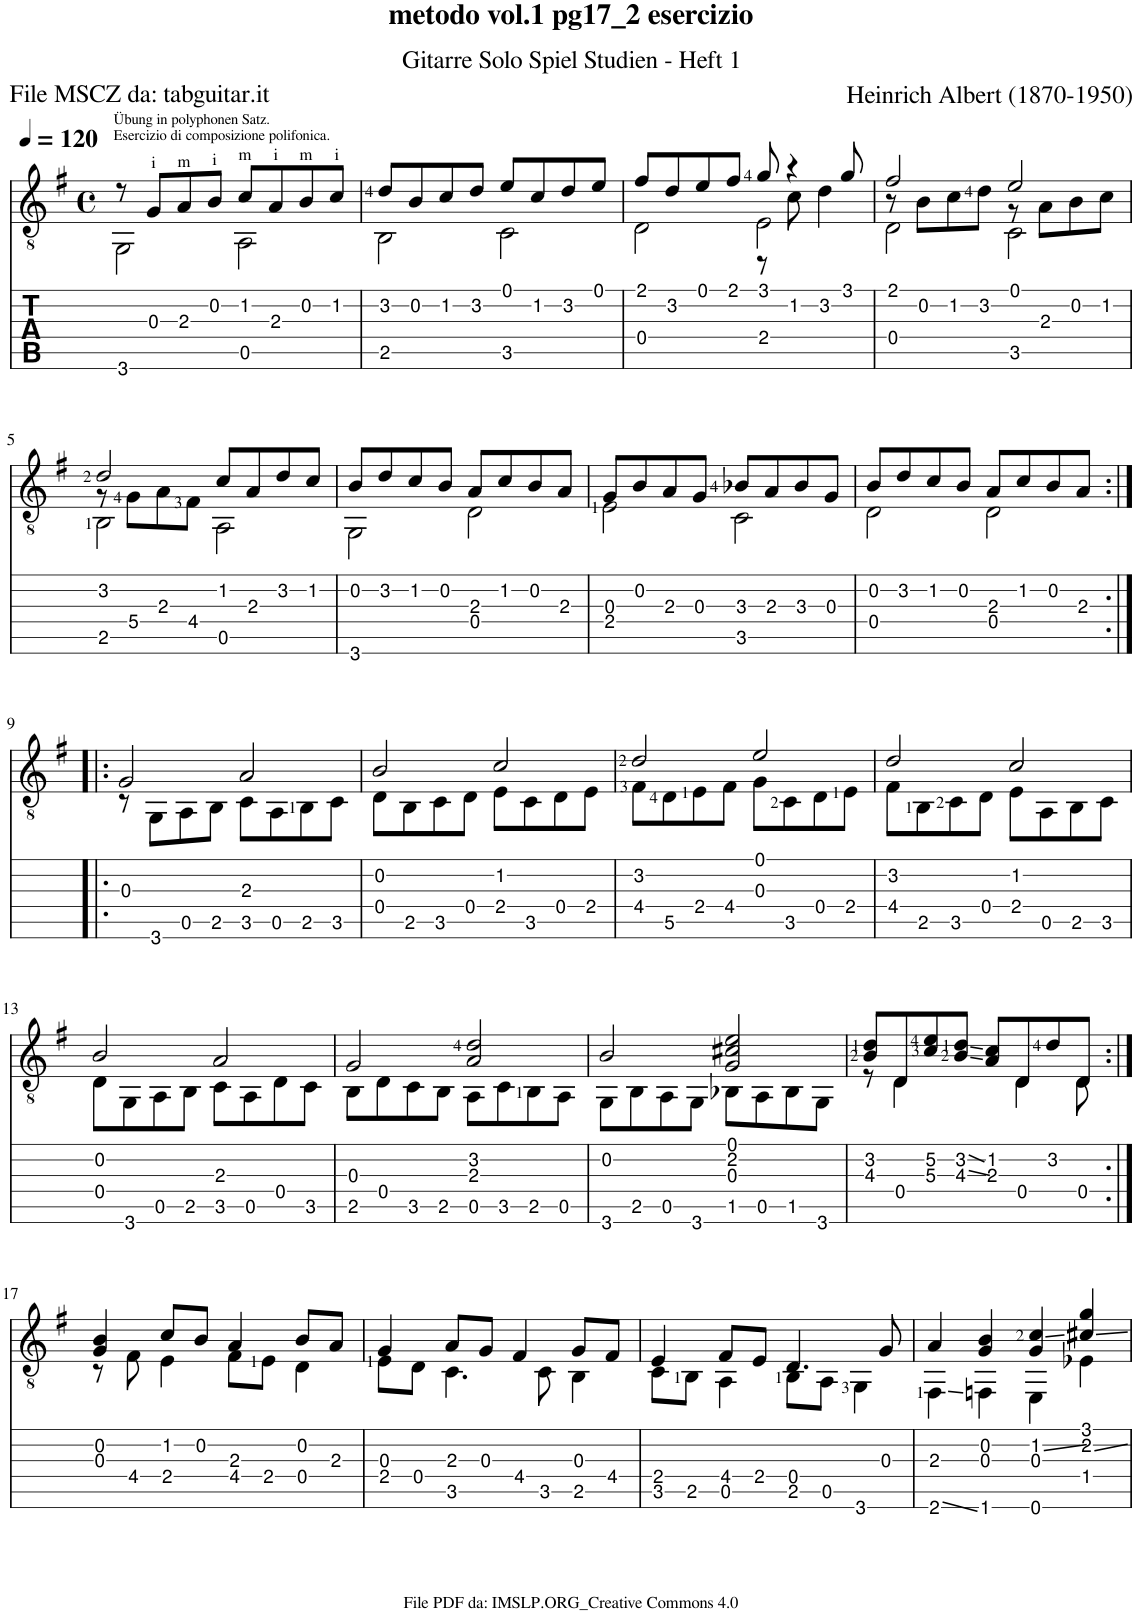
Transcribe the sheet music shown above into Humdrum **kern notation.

**kern	**kern
*part1	*part1
*staff2	*staff1
*I"Guitar	*
*I'Guit.	*
*stria6	*
*	*clefGv2
*k[f#]	*k[f#]
*M4/4	*M4/4
*met(c)	*met(c)
*MM120	*MM120
=1	=1
*^	*^
!	!	!LO:TX:a:t=Übung in polyphonen Satz.	!
!	!	!LO:TX:a:t=Esercizio di composizione polifonica.	!
8r	2GG	8r	2GG\
8G	.	8G/L	.
8AL	.	8A/	.
8BJ	.	8B/J	.
8cL	2AA	8c/L	2AA\
8AJ	.	8A/	.
8BL	.	8B/	.
8cJ	.	8c/J	.
=2	=2	=2	=2
8dL	2BB	8d/L	2BB\
8BJ	.	8B/	.
8cL	.	8c/	.
8dJ	.	8d/J	.
8eL	2C	8e/L	2C\
8cJ	.	8c/	.
8dL	.	8d/	.
8eJ	.	8e/J	.
=3	=3	=3	=3
*	*^	*	*^
8f#L	2D	2ryy	8f#/L	2D\	2ryy
8dJ	.	.	8d/	.	.
8eL	.	.	8e/	.	.
8f#J	.	.	8f#/J	.	.
8g	2E	8r	8g/	2E\	8r
4r	.	8c	4r	.	8c\
.	.	4d	.	.	4d\
8g	.	.	8g/	.	.
=4	=4	=4	=4	=4	=4
2f#	8r	2D	2f#/	8r	2D\
.	8B	.	.	8B\L	.
.	8cL	.	.	8c\	.
.	8dJ	.	.	8d\J	.
2e	8r	2C	2e/	8r	2C\
.	8A	.	.	8A\L	.
.	8BL	.	.	8B\	.
.	8cJ	.	.	8c\J	.
!!LO:LB:g=z	!!	!!
=5	=5	=5	=5	=5	=5
2d	8r	2BB	2d/	8r	2BB\
.	8G	.	.	8G\L	.
.	8AL	.	.	8A\	.
.	8F#J	.	.	8F#\J	.
8cL	2ryy	2AA	8c/L	2ryy	2AA\
8AJ	.	.	8A/	.	.
8dL	.	.	8d/	.	.
8cJ	.	.	8c/J	.	.
*	*v	*v	*	*	*
*	*	*	*v	*v
=6	=6	=6	=6
8BL	2GG	8B/L	2GG\
8dJ	.	8d/	.
8cL	.	8c/	.
8BJ	.	8B/J	.
8AL	2D	8A/L	2D\
8cJ	.	8c/	.
8BL	.	8B/	.
8AJ	.	8A/J	.
=7	=7	=7	=7
8GL	2E	8G/L	2E\
8BJ	.	8B/	.
8AL	.	8A/	.
8GJ	.	8G/J	.
8B-L	2C	8B-X/L	2C\
8AJ	.	8A/	.
8B-L	.	8B-/	.
8GJ	.	8G/J	.
=8	=8	=8	=8
8BL	2D	8B/L	2D\
8dJ	.	8d/	.
8cL	.	8c/	.
8BJ	.	8B/J	.
8AL	2D	8A/L	2D\
8cJ	.	8c/	.
8BL	.	8B/	.
8AJ	.	8A/J	.
!!LO:LB:g=z	!!
=9:|!|:	=9:|!|:	=9:|!|:	=9:|!|:
2G	8r	2G/	8r
.	8GG	.	8GG\L
.	8AAL	.	8AA\
.	8BBJ	.	8BB\J
2A	8CL	2A/	8C\L
.	8AAJ	.	8AA\
.	8BBL	.	8BB\
.	8CJ	.	8C\J
=10	=10	=10	=10
2B	8DL	2B/	8D\L
.	8BBJ	.	8BB\
.	8CL	.	8C\
.	8DJ	.	8D\J
2c	8EL	2c/	8E\L
.	8CJ	.	8C\
.	8DL	.	8D\
.	8EJ	.	8E\J
=11	=11	=11	=11
2d	8F#L	2d/	8F#\L
.	8DJ	.	8D\
.	8EL	.	8E\
.	8F#J	.	8F#\J
2e	8GL	2e/	8G\L
.	8CJ	.	8C\
.	8DL	.	8D\
.	8EJ	.	8E\J
=12	=12	=12	=12
2d	8F#L	2d/	8F#\L
.	8BBJ	.	8BB\
.	8CL	.	8C\
.	8DJ	.	8D\J
2c	8EL	2c/	8E\L
.	8AAJ	.	8AA\
.	8BBL	.	8BB\
.	8CJ	.	8C\J
!!LO:LB:g=z	!!
=13	=13	=13	=13
2B	8DL	2B/	8D\L
.	8GGJ	.	8GG\
.	8AAL	.	8AA\
.	8BBJ	.	8BB\J
2A	8CL	2A/	8C\L
.	8AAJ	.	8AA\
.	8DL	.	8D\
.	8CJ	.	8C\J
=14	=14	=14	=14
2G	8BBL	2G/	8BB\L
.	8DJ	.	8D\
.	8CL	.	8C\
.	8BBJ	.	8BB\J
2A 2d	8AAL	2A/ 2d/	8AA\L
.	8CJ	.	8C\
.	8BBL	.	8BB\
.	8AAJ	.	8AA\J
=15	=15	=15	=15
2B	8GGL	2B/	8GG\L
.	8BBJ	.	8BB\
.	8AAL	.	8AA\
.	8GGJ	.	8GG\J
2G 2c# 2e	8BB-L	2G/ 2c#X/ 2e/	8BB-X\L
.	8AAJ	.	8AA\
.	8BB-L	.	8BB-\
.	8GGJ	.	8GG\J
=16	=16	=16	=16
8B\ 8d\L	8r	8B/ 8d/L	8r
8DJ	4.D	8D/	4.D\
8c\ 8e\L	.	8c/ 8e/	.
8B\ 8d\J	.	8B/ 8d/J	.
8A\ 8c\L	8ryy	8A/ 8c/L	8ryy
8DJ	4D	8D/	4D\
8dL	.	8d/	.
8DJ	8D	8D/J	8D\
!!LO:LB:g=z	!!
=17:|!	=17:|!	=17:|!	=17:|!
4G 4B	8r	4G/ 4B/	8r
.	8F#	.	8F#\
8cL	4E	8c/L	4E\
8BJ	.	8B/J	.
4A	8F#L	4A/	8F#\L
.	8EJ	.	8E\J
8BL	4D	8B/L	4D\
8AJ	.	8A/J	.
=18	=18	=18	=18
4G	8EL	4G/	8E\L
.	8DJ	.	8D\J
8AL	4.C	8A/L	4.C\
8GJ	.	8G/J	.
4F#	.	4F#/	.
.	8C	.	8C\
8GL	4BB	8G/L	4BB\
8F#J	.	8F#/J	.
=19	=19	=19	=19
4E	8CL	4E/	8C\L
.	8BBJ	.	8BB\J
8F#L	4AA	8F#/L	4AA\
8EJ	.	8E/J	.
4.D	8BBL	4.D/	8BB\L
.	8AAJ	.	8AA\J
.	4GG	.	4GG\
8G	.	8G/	.
=20	=20	=20	=20
4A	4FF#	4A/	4FF#\
4G 4B	4FF	4G/ 4B/	4FFn\
4G 4c	4EE	4G/ 4c/	4EE\
4c# 4g	4E-	4c#X/ 4g/	4E-X\
*v	*v	*	*
*	*v	*v
=	=
*-	*-
